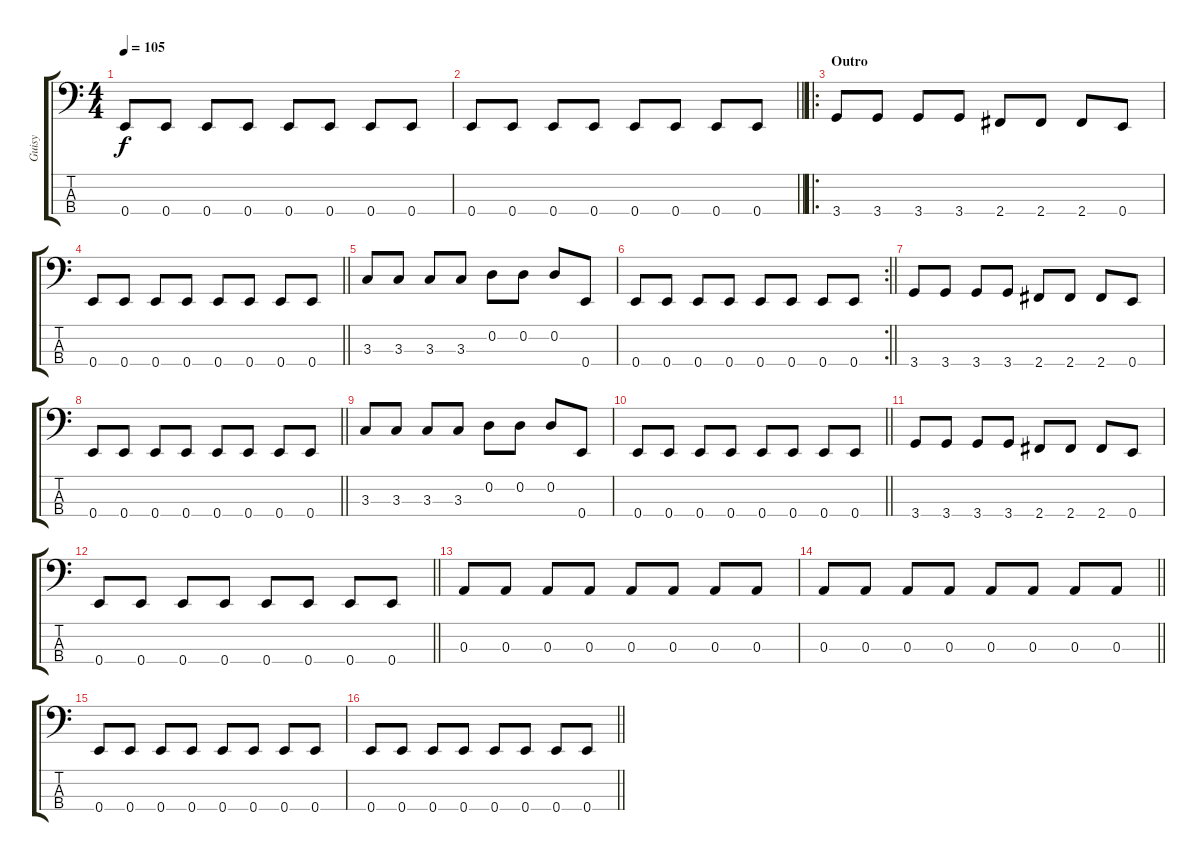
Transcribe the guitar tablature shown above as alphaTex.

\track ("Guisy" "Guisy") {instrument electricbassfinger}
\staff {score tabs}
\tuning (G2 D2 A1 E1) {hide}
\ts (4 4)
\tempo 105
\clef f4
\ks c
0.4.8{dy f} 0.4.8 0.4.8 0.4.8 0.4.8 0.4.8 0.4.8 0.4.8 |
\barLineRight lightlight
0.4.8 0.4.8 0.4.8 0.4.8 0.4.8 0.4.8 0.4.8 0.4.8 |
\ro
\section ("" "Outro")
3.4.8 3.4.8 3.4.8 3.4.8 2.4.8 2.4.8 2.4.8 0.4.8 |
\barLineRight lightlight
0.4.8 0.4.8 0.4.8 0.4.8 0.4.8 0.4.8 0.4.8 0.4.8 |
3.3.8 3.3.8 3.3.8 3.3.8 0.2.8 0.2.8 0.2.8 0.4.8 |
\rc 2
\barLineRight lightlight
0.4.8 0.4.8 0.4.8 0.4.8 0.4.8 0.4.8 0.4.8 0.4.8 |
3.4.8 3.4.8 3.4.8 3.4.8 2.4.8 2.4.8 2.4.8 0.4.8 |
\barLineRight lightlight
0.4.8 0.4.8 0.4.8 0.4.8 0.4.8 0.4.8 0.4.8 0.4.8 |
3.3.8 3.3.8 3.3.8 3.3.8 0.2.8 0.2.8 0.2.8 0.4.8 |
\barLineRight lightlight
0.4.8 0.4.8 0.4.8 0.4.8 0.4.8 0.4.8 0.4.8 0.4.8 |
3.4.8 3.4.8 3.4.8 3.4.8 2.4.8 2.4.8 2.4.8 0.4.8 |
\barLineRight lightlight
0.4.8 0.4.8 0.4.8 0.4.8 0.4.8 0.4.8 0.4.8 0.4.8 |
0.3.8 0.3.8 0.3.8 0.3.8 0.3.8 0.3.8 0.3.8 0.3.8 |
\barLineRight lightlight
0.3.8 0.3.8 0.3.8 0.3.8 0.3.8 0.3.8 0.3.8 0.3.8 |
0.4.8 0.4.8 0.4.8 0.4.8 0.4.8 0.4.8 0.4.8 0.4.8 |
\barLineRight lightlight
0.4.8 0.4.8 0.4.8 0.4.8 0.4.8 0.4.8 0.4.8 0.4.8
